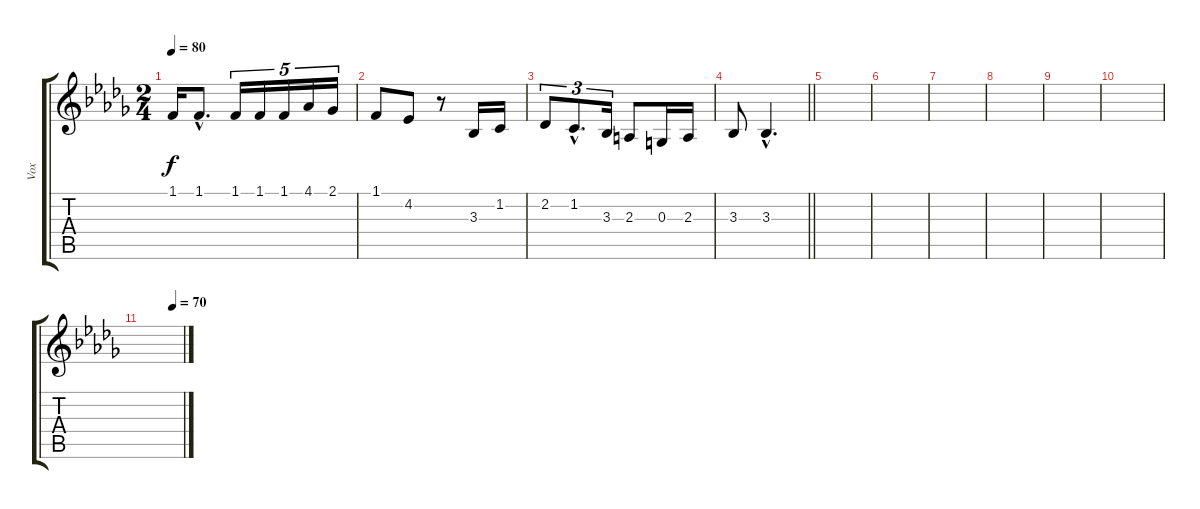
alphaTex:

\track ("Vox" "Vox") {instrument lead5charang}
\staff {score tabs}
\tuning (E4 B3 G3 D3 A2 E2) {hide}
\ts (2 4)
\tempo 80
\clef g2
\ks db
1.1.16{dy f} 1.1{hac}.8{d} 1.1.16{tu (5 4)} 1.1.16{tu (5 4)} 1.1.16{tu (5 4)} 4.1.16{tu (5 4)} 2.1.16{tu (5 4)} |
1.1.8 4.2.8 r.8 3.3.16 1.2.16 |
2.2.8{tu (3 2)} 1.2{hac}.8{d tu (3 2)} 3.3.16{tu (3 2)} 2.3.8 0.3.16 2.3.16 |
\barLineRight lightlight
3.3.8 3.3{hac}.4{d} |
|
|
|
|
|
|
\tempo (70 0.75)
